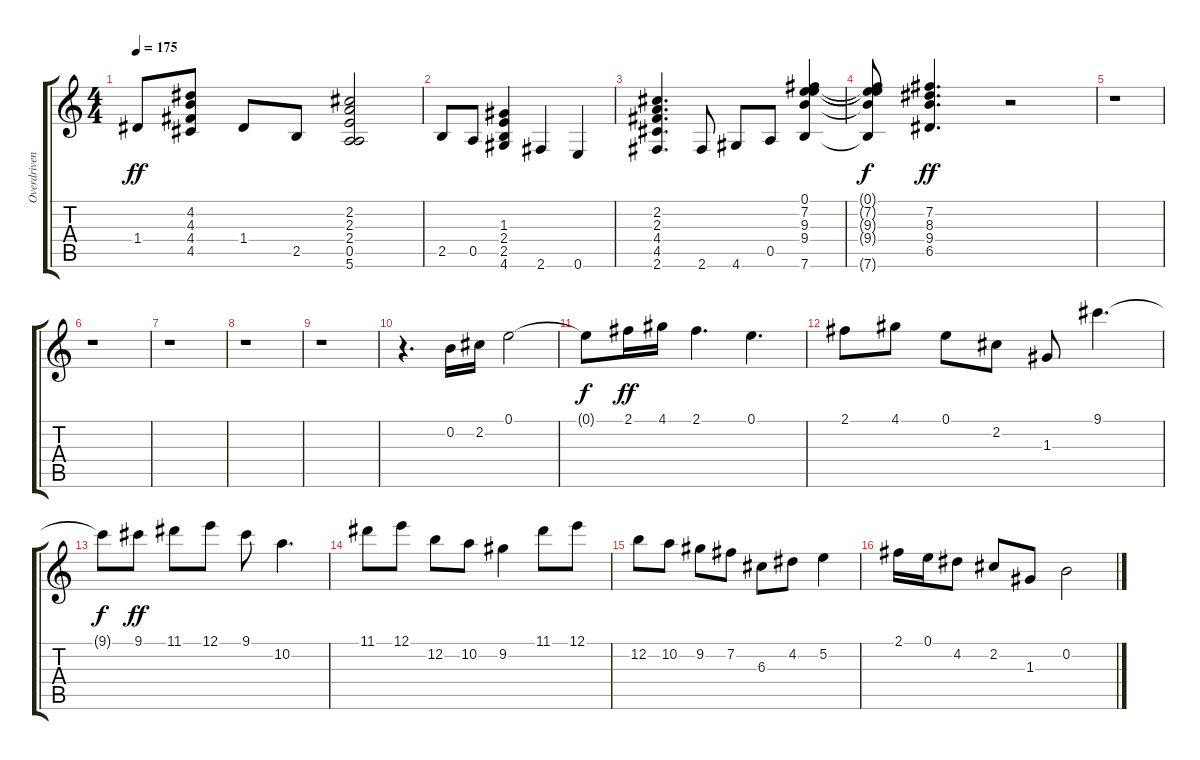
\track ("Overdriven Guitar Neck P/up." "Overdriven") {instrument overdrivenguitar}
\staff {score tabs}
\tuning (E4 B3 G3 D3 A2 E2) {hide}
\ts (4 4)
\tempo 175
\clef g2
\ks c
1.4.8{dy ff} (4.2 4.3 4.4 4.5).8 1.4.8 2.5.8 (2.2 2.3 2.4 0.5 5.6).2 |
2.5.8 0.5.8 (1.3 2.4 2.5 4.6).4 2.6.4 0.6.4 |
(2.2 2.3 4.4 4.5 2.6).4{d} 2.6.8 4.6.8 0.5.8 (0.1 7.2 9.3 9.4 7.6).4 |
(0.1{t} 7.2{t} 9.3{t} 9.4{t} 7.6{t}).8{dy f} (7.2 8.3 9.4 6.5).4{d dy ff} r.2 |
r.1 |
r.1 |
r.1 |
r.1 |
r.1 |
r.4{d} 0.2.16 2.2.16 0.1.2 |
0.1{t}.8{dy f} 2.1.16{dy ff} 4.1.16 2.1.4{d} 0.1.4{d} |
2.1.8 4.1.8 0.1.8 2.2.8 1.3.8 9.1.4{d} |
9.1{t}.8{dy f} 9.1.8{dy ff} 11.1.8 12.1.8 9.1.8 10.2.4{d} |
11.1.8 12.1.8 12.2.8 10.2.8 9.2.4 11.1.8 12.1.8 |
12.2.8 10.2.8 9.2.8 7.2.8 6.3.8 4.2.8 5.2.4 |
2.1.16 0.1.16 4.2.8 2.2.8 1.3.8 0.2.2
